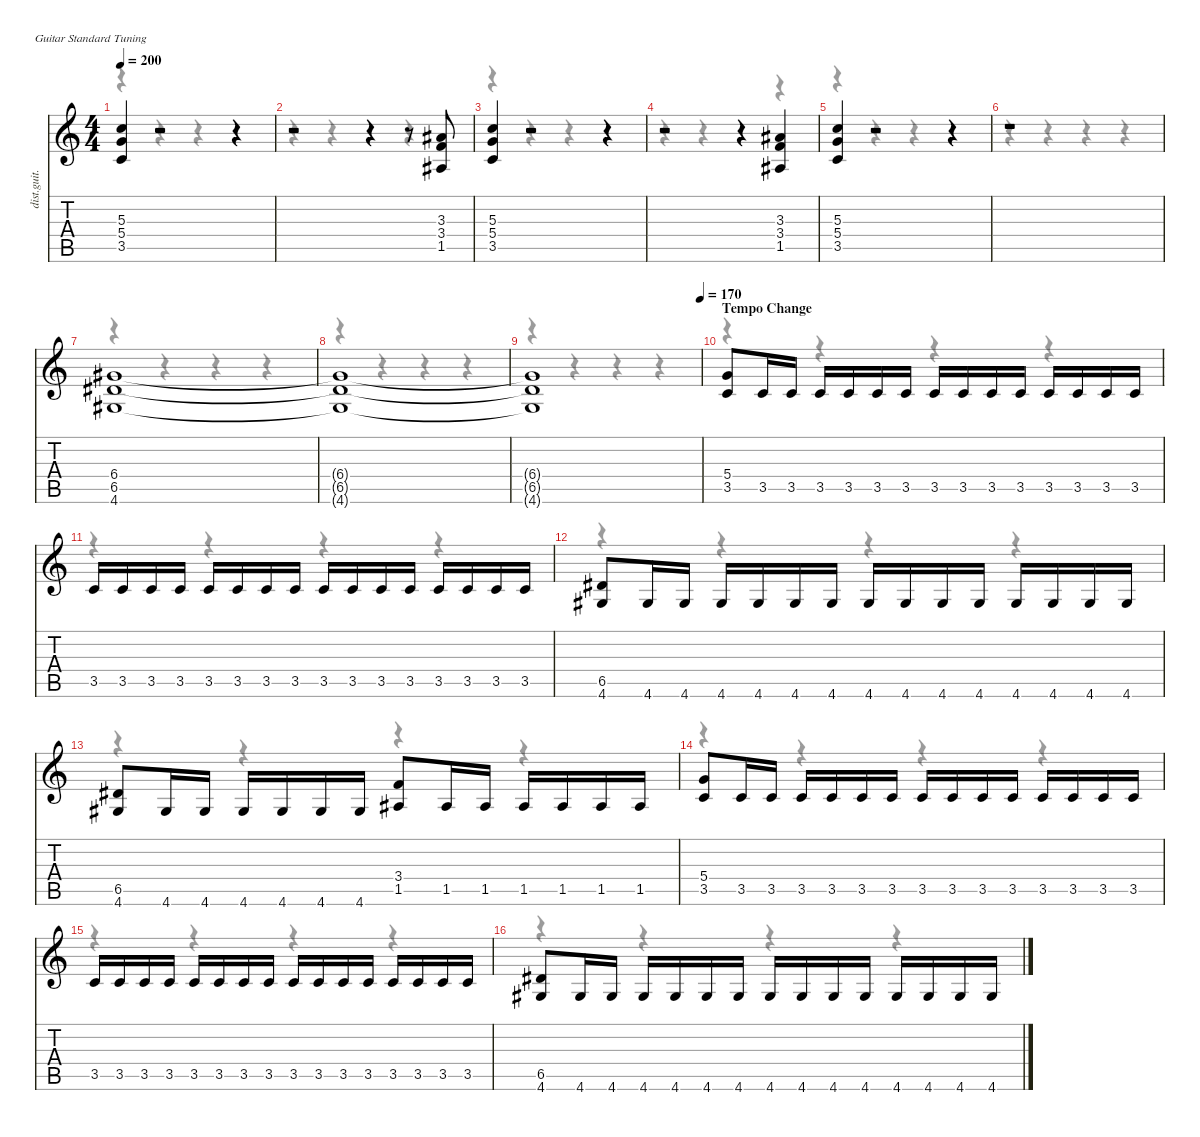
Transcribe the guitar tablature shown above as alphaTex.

\hideDynamics
\bracketExtendMode nobrackets
\otherSystemsTrackNameOrientation horizontal
\track ("Guitar 2" "dist.guit.") {instrument distortionguitar}
\staff {score tabs}
\tuning (E4 B3 G3 D3 A2 E2)
\voice
\ts (4 4)
\section ("" "")
\scale
0.988084
\tempo 200
\accidentals auto
\clef g2
\ottava regular
\simile none
\ks c
(5.3 5.4 3.5).4{dy f} r.2 r.4 |
\scale
0.988084 r.2 r.4 r.8 (3.3{acc #} 3.4 1.5{acc #}).8 |
\scale
1.04673 (5.3 5.4 3.5).4 r.2 r.4 |
\scale
0.977884 r.2 r.4 (3.3{acc #} 3.4 1.5{acc #}).4 |
\scale
0.987692 (5.3 5.4 3.5).4 r.2 r.4 |
\scale
0.987692 r.1 |
\scale
1.05943 (6.4{acc #} 6.5{acc #} 4.6{acc #}).1 |
\scale
0.985632 (6.4{t acc #} 6.5{t acc #} 4.6{t acc #}).1 |
\scale
0.99593
\tempo (170 1)
(6.4{t acc #} 6.5{t acc #} 4.6{t acc #}).1 |
\section ("" "Tempo Change")
\scale
0.973373 (5.4 3.5).8 3.5.16 3.5.16 3.5.16 3.5.16 3.5.16 3.5.16 3.5.16 3.5.16 3.5.16 3.5.16 3.5.16 3.5.16 3.5.16 3.5.16 |
\scale
0.985632 3.5.16 3.5.16 3.5.16 3.5.16 3.5.16 3.5.16 3.5.16 3.5.16 3.5.16 3.5.16 3.5.16 3.5.16 3.5.16 3.5.16 3.5.16 3.5.16 |
\scale
1.0664 (6.5{acc #} 4.6{acc #}).8 4.6{acc #}.16 4.6{acc #}.16 4.6{acc #}.16 4.6{acc #}.16 4.6{acc #}.16 4.6{acc #}.16 4.6{acc #}.16 4.6{acc #}.16 4.6{acc #}.16 4.6{acc #}.16 4.6{acc #}.16 4.6{acc #}.16 4.6{acc #}.16 4.6{acc #}.16 |
\scale
0.980336 (6.5{acc #} 4.6{acc #}).8 4.6{acc #}.16 4.6{acc #}.16 4.6{acc #}.16 4.6{acc #}.16 4.6{acc #}.16 4.6{acc #}.16 (3.4 1.5{acc #}).8 1.5{acc #}.16 1.5{acc #}.16 1.5{acc #}.16 1.5{acc #}.16 1.5{acc #}.16 1.5{acc #}.16 |
\scale
0.980336 (5.4 3.5).8 3.5.16 3.5.16 3.5.16 3.5.16 3.5.16 3.5.16 3.5.16 3.5.16 3.5.16 3.5.16 3.5.16 3.5.16 3.5.16 3.5.16 |
\scale
0.992595 3.5.16 3.5.16 3.5.16 3.5.16 3.5.16 3.5.16 3.5.16 3.5.16 3.5.16 3.5.16 3.5.16 3.5.16 3.5.16 3.5.16 3.5.16 3.5.16 |
\scale
0.980336 (6.5{acc #} 4.6{acc #}).8 4.6{acc #}.16 4.6{acc #}.16 4.6{acc #}.16 4.6{acc #}.16 4.6{acc #}.16 4.6{acc #}.16 4.6{acc #}.16 4.6{acc #}.16 4.6{acc #}.16 4.6{acc #}.16 4.6{acc #}.16 4.6{acc #}.16 4.6{acc #}.16 4.6{acc #}.16
\voice
\clef g2
\ottava regular
\simile none
\ks c
r.4{dy mf} r.4 r.4 r.4 |
r.4 r.4 r.4 r.4 |
r.4 r.4 r.4 r.4 |
r.4 r.4 r.4 r.4 |
r.4 r.4 r.4 r.4 |
r.4 r.4 r.4 r.4 |
r.4 r.4 r.4 r.4 |
r.4 r.4 r.4 r.4 |
r.4 r.4 r.4 r.4 |
r.4 r.4 r.4 r.4 |
r.4 r.4 r.4 r.4 |
r.4 r.4 r.4 r.4 |
r.4 r.4 r.4 r.4 |
r.4 r.4 r.4 r.4 |
r.4 r.4 r.4 r.4 |
r.4 r.4 r.4 r.4
